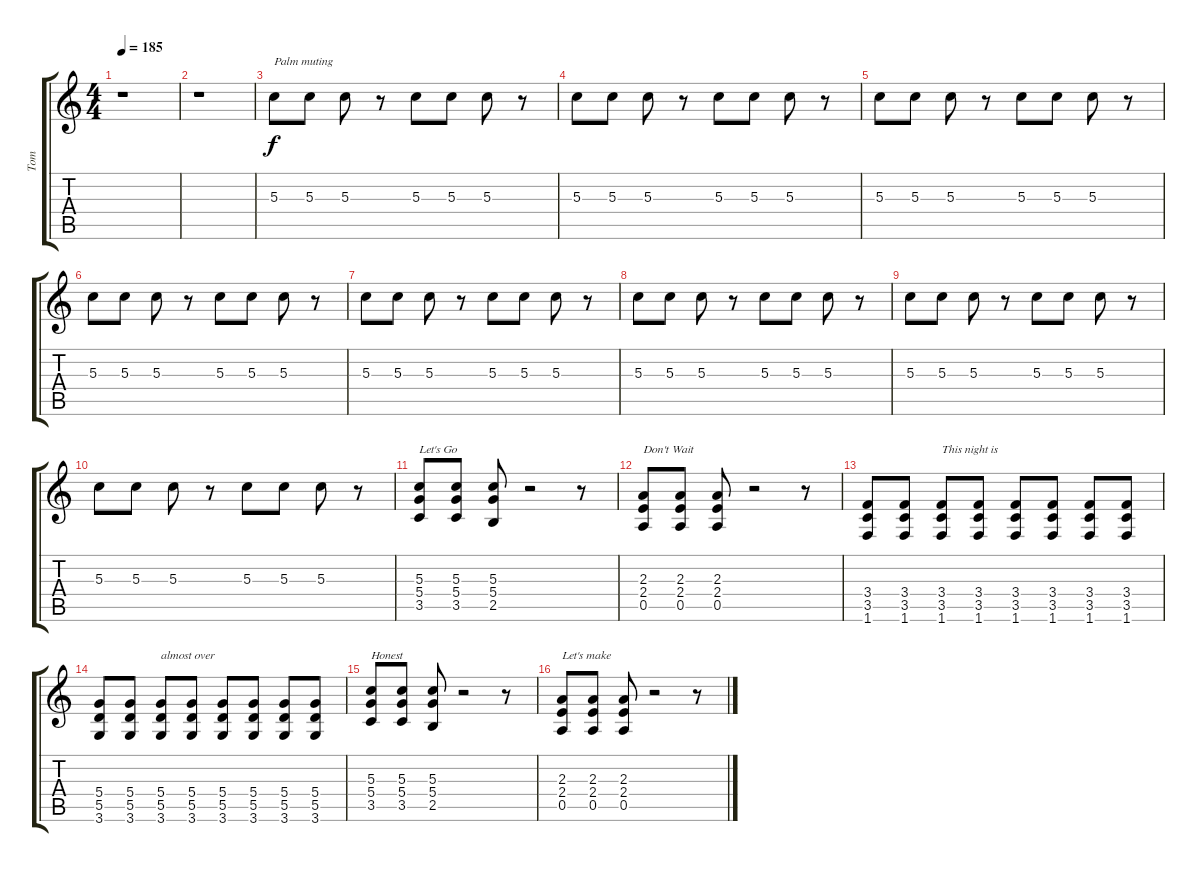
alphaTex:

\track ("Tom" "Tom") {instrument distortionguitar}
\staff {score tabs}
\tuning (E4 B3 G3 D3 A2 E2) {hide}
\ts (4 4)
\tempo 185
\clef g2
\ks c
r.1{dy f} |
r.1 |
5.3.8{txt "Palm muting" instrument electricguitarmuted} 5.3.8 5.3.8 r.8 5.3.8 5.3.8 5.3.8 r.8 |
5.3.8 5.3.8 5.3.8 r.8 5.3.8 5.3.8 5.3.8 r.8 |
5.3.8 5.3.8 5.3.8 r.8 5.3.8 5.3.8 5.3.8 r.8 |
5.3.8 5.3.8 5.3.8 r.8 5.3.8 5.3.8 5.3.8 r.8 |
5.3.8 5.3.8 5.3.8 r.8 5.3.8 5.3.8 5.3.8 r.8 |
5.3.8 5.3.8 5.3.8 r.8 5.3.8 5.3.8 5.3.8 r.8 |
5.3.8 5.3.8 5.3.8 r.8 5.3.8 5.3.8 5.3.8 r.8 |
5.3.8 5.3.8 5.3.8 r.8 5.3.8 5.3.8 5.3.8 r.8 |
(5.3 5.4 3.5).8{txt "Let's Go" instrument distortionguitar} (5.3 5.4 3.5).8 (5.3 5.4 2.5).8 r.2 r.8 |
(2.3 2.4 0.5).8{txt "Don't Wait"} (2.3 2.4 0.5).8 (2.3 2.4 0.5).8 r.2 r.8 |
(3.4 3.5 1.6).8 (3.4 3.5 1.6).8 (3.4 3.5 1.6).8{txt "This night is"} (3.4 3.5 1.6).8 (3.4 3.5 1.6).8 (3.4 3.5 1.6).8 (3.4 3.5 1.6).8 (3.4 3.5 1.6).8 |
(5.4 5.5 3.6).8 (5.4 5.5 3.6).8 (5.4 5.5 3.6).8{txt "almost over"} (5.4 5.5 3.6).8 (5.4 5.5 3.6).8 (5.4 5.5 3.6).8 (5.4 5.5 3.6).8 (5.4 5.5 3.6).8 |
(5.3 5.4 3.5).8{txt "Honest"} (5.3 5.4 3.5).8 (5.3 5.4 2.5).8 r.2 r.8 |
(2.3 2.4 0.5).8{txt "Let's make"} (2.3 2.4 0.5).8 (2.3 2.4 0.5).8 r.2 r.8
